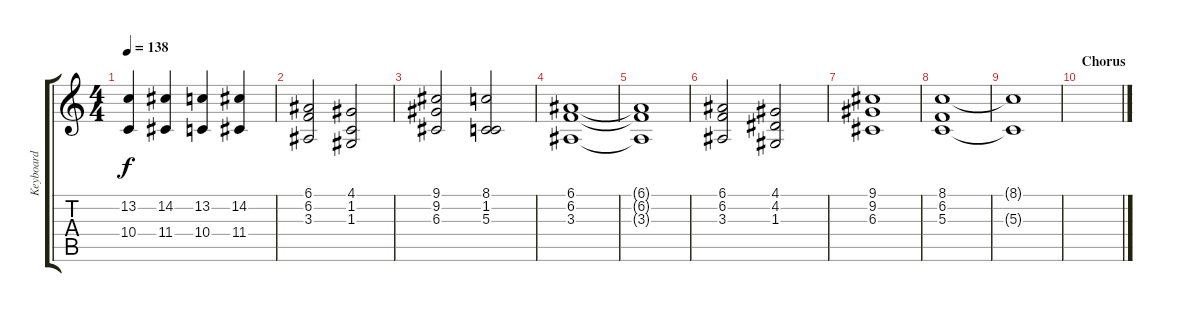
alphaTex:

\track ("Keyboard" "Keyboard") {instrument drawbarorgan}
\staff {score tabs}
\tuning (E4 B3 G3 D3 A2 E2) {hide}
\ts (4 4)
\tempo 138
\clef g2
\ks c
(13.2 10.4).4{dy f} (14.2 11.4).4 (13.2 10.4).4 (14.2 11.4).4 |
(6.1 6.2 3.3).2{volume 7 instrument churchorgan} (4.1 1.2 1.3).2 |
(9.1 9.2 6.3).2 (8.1 1.2 5.3).2 |
(6.1 6.2 3.3).1 |
(6.1{t} 6.2{t} 3.3{t}).1 |
(6.1 6.2 3.3).2 (4.1 4.2 1.3).2 |
(9.1 9.2 6.3).1 |
(8.1 6.2 5.3).1 |
(8.1{t} 5.3{t}).1 |
\section ("" "Chorus")
